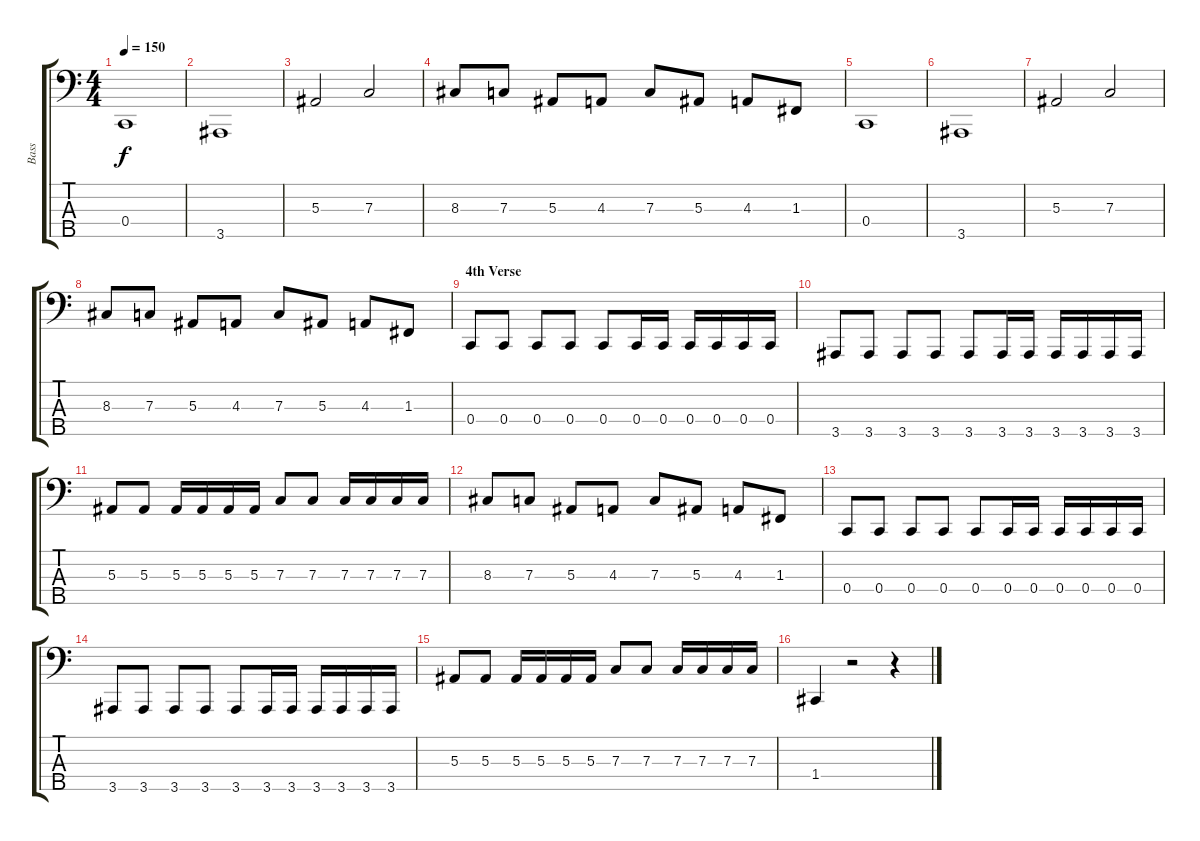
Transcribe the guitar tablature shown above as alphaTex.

\track ("Bass" "Bass") {instrument electricbassfinger}
\staff {score tabs}
\tuning (Eb2 Bb1 F1 C1 G0) {hide}
\ts (4 4)
\tempo 150
\clef f4
\ks c
0.4.1{dy f} |
3.5.1 |
5.3.2 7.3.2 |
8.3.8 7.3.8 5.3.8 4.3.8 7.3.8 5.3.8 4.3.8 1.3.8 |
0.4.1 |
3.5.1 |
5.3.2 7.3.2 |
8.3.8 7.3.8 5.3.8 4.3.8 7.3.8 5.3.8 4.3.8 1.3.8 |
\section ("" "4th Verse")
0.4.8 0.4.8 0.4.8 0.4.8 0.4.8 0.4.16 0.4.16 0.4.16 0.4.16 0.4.16 0.4.16 |
3.5.8 3.5.8 3.5.8 3.5.8 3.5.8 3.5.16 3.5.16 3.5.16 3.5.16 3.5.16 3.5.16 |
5.3.8 5.3.8 5.3.16 5.3.16 5.3.16 5.3.16 7.3.8 7.3.8 7.3.16 7.3.16 7.3.16 7.3.16 |
8.3.8 7.3.8 5.3.8 4.3.8 7.3.8 5.3.8 4.3.8 1.3.8 |
0.4.8 0.4.8 0.4.8 0.4.8 0.4.8 0.4.16 0.4.16 0.4.16 0.4.16 0.4.16 0.4.16 |
3.5.8 3.5.8 3.5.8 3.5.8 3.5.8 3.5.16 3.5.16 3.5.16 3.5.16 3.5.16 3.5.16 |
5.3.8 5.3.8 5.3.16 5.3.16 5.3.16 5.3.16 7.3.8 7.3.8 7.3.16 7.3.16 7.3.16 7.3.16 |
1.4.4 r.2 r.4
